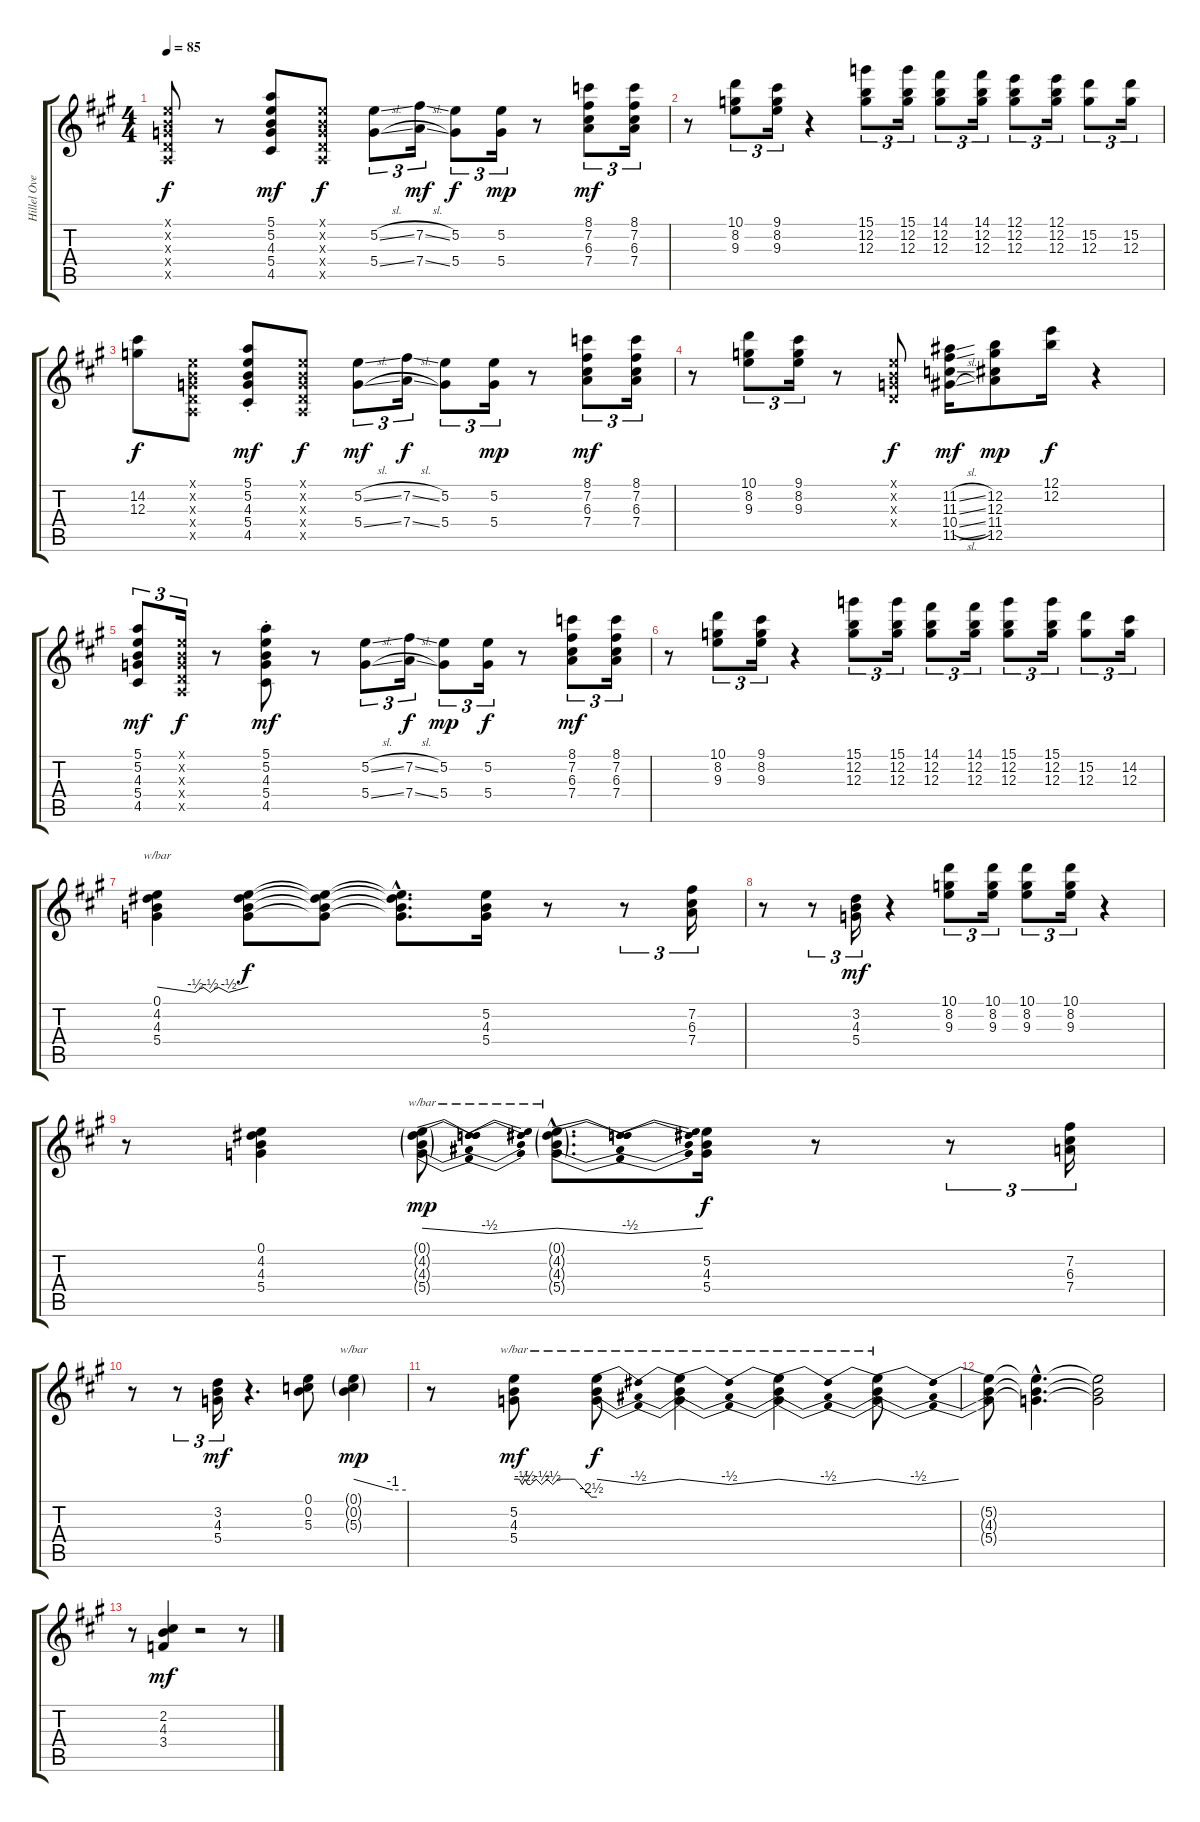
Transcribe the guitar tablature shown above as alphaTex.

\track ("Hillel Overdub" "Hillel Ove") {instrument slapbass1}
\staff {score tabs}
\tuning (E4 B3 G3 D3 A2 E2) {hide}
\ts (4 4)
\tempo 85
\clef g2
\ks a
(0.1{x} 0.2{x} 0.3{x} 0.4{x} 0.5{x}).8{dy f} r.8 (5.1 5.2 4.3 5.4 4.5).8{dy mf} (0.1{x} 0.2{x} 0.3{x} 0.4{x} 0.5{x}).8{dy f} (5.2{sl} 5.4{sl}).8{tu (3 2)} (7.2{sl} 7.4{sl}).16{tu (3 2) dy mf} (5.2 5.4).8{tu (3 2) dy f} (5.2 5.4).16{tu (3 2) dy mp} r.8 (8.1 7.2 6.3 7.4).8{tu (3 2) dy mf} (8.1 7.2 6.3 7.4).16{tu (3 2)} |
r.8 (10.1 8.2 9.3).8{tu (3 2)} (9.1 8.2 9.3).16{tu (3 2)} r.4 (15.1 12.2 12.3).8{tu (3 2)} (15.1 12.2 12.3).16{tu (3 2)} (14.1 12.2 12.3).8{tu (3 2)} (14.1 12.2 12.3).16{tu (3 2)} (12.1 12.2 12.3).8{tu (3 2)} (12.1 12.2 12.3).16{tu (3 2)} (15.2 12.3).8{tu (3 2)} (15.2 12.3).16{tu (3 2)} |
(14.2 12.3).8{dy f} (0.1{x} 0.2{x} 0.3{x} 0.4{x} 0.5{x}).8 (5.1{st} 5.2{st} 4.3{st} 5.4{st} 4.5{st}).8{dy mf} (0.1{x} 0.2{x} 0.3{x} 0.4{x} 0.5{x}).8{dy f} (5.2{sl} 5.4{sl}).8{tu (3 2) dy mf} (7.2{sl} 7.4{sl}).16{tu (3 2) dy f} (5.2 5.4).8{tu (3 2)} (5.2 5.4).16{tu (3 2) dy mp} r.8 (8.1 7.2 6.3 7.4).8{tu (3 2) dy mf} (8.1 7.2 6.3 7.4).16{tu (3 2)} |
r.8 (10.1 8.2 9.3).8{tu (3 2)} (9.1 8.2 9.3).16{tu (3 2)} r.8 (0.1{x} 0.2{x} 0.3{x} 0.4{x}).8{dy f} (11.2{sl} 11.3{sl} 10.4{sl} 11.5{sl}).16{dy mf} (12.2 12.3 11.4 12.5).8{dy mp} (12.1 12.2).16{dy f} r.4 |
(5.1 5.2 4.3 5.4 4.5).8{tu (3 2) dy mf} (0.1{x} 0.2{x} 0.3{x} 0.4{x} 0.5{x}).16{tu (3 2) dy f} r.8 (5.1{st} 5.2{st} 4.3{st} 5.4{st} 4.5{st}).8{dy mf} r.8 (5.2{sl} 5.4{sl}).8{tu (3 2)} (7.2{sl} 7.4{sl}).16{tu (3 2) dy f} (5.2 5.4).8{tu (3 2) dy mp} (5.2 5.4).16{tu (3 2) dy f} r.8 (8.1 7.2 6.3 7.4).8{tu (3 2) dy mf} (8.1 7.2 6.3 7.4).16{tu (3 2)} |
r.8 (10.1 8.2 9.3).8{tu (3 2)} (9.1 8.2 9.3).16{tu (3 2)} r.4 (15.1 12.2 12.3).8{tu (3 2)} (15.1 12.2 12.3).16{tu (3 2)} (14.1 12.2 12.3).8{tu (3 2)} (14.1 12.2 12.3).16{tu (3 2)} (15.1 12.2 12.3).8{tu (3 2)} (15.1 12.2 12.3).16{tu (3 2)} (15.2 12.3).8{tu (3 2)} (14.2 12.3).16{tu (3 2)} |
(0.1 4.2 4.3 5.4).4{tbe (custom default 0 0 25 -2 30 0 35 -2 40 0 47 -2 60 0)} (0.1{t} 4.2{t} 4.3{t} 5.4{t}).8{dy f} (0.1{t} 4.2{t} 4.3{t} 5.4{t}).8 (0.1{hac t} 4.2{hac t} 4.3{hac t} 5.4{hac t}).8{d} (5.2 4.3 5.4).16 r.8 r.8{tu (3 2)} (7.2 6.3 7.4).16{tu (3 2)} |
r.8 r.8{tu (3 2)} (3.2 4.3 5.4).16{tu (3 2) dy mf} r.4 (10.1 8.2 9.3).8{tu (3 2)} (10.1 8.2 9.3).16{tu (3 2)} (10.1 8.2 9.3).8{tu (3 2)} (10.1 8.2 9.3).16{tu (3 2)} r.4 |
r.8 (0.1 4.2 4.3 5.4).4 (0.1{g} 4.2{g} 4.3{g} 5.4{g}).8{tbe (dip default 0 0 30 -2 60 0) dy mp} (0.1{g hac} 4.2{g hac} 4.3{g hac} 5.4{g hac}).8{d tbe (dip default 0 0 30 -2 60 0)} (5.2 4.3 5.4).16{dy f} r.8 r.8{tu (3 2)} (7.2 6.3 7.4).16{tu (3 2)} |
r.8 r.8{tu (3 2)} (3.2 4.3 5.4).16{tu (3 2) dy mf} r.4{d} (0.1 0.2 5.3).8 (0.1{g} 0.2{g} 5.3{g}).4{tbe (custom default 0 0 45 -4 60 -4) dy mp} |
r.8 (5.2 4.3 5.4).8{tbe (custom default 0 0 4 0 6 -2 8 0 10 -2 12 -2 16 0 20 -2 24 0 28 -2 32 0 36 0 40 0 44 0 56 -10 60 -10) dy mf} (5.2{t} 4.3{t} 5.4{t}).8{tbe (dip default 0 0 30 -2 60 0) dy f} (5.2{t} 4.3{t} 5.4{t}).4{tbe (dip default 0 0 30 -2 60 0)} (5.2{t} 4.3{t} 5.4{t}).4{tbe (dip default 0 0 30 -2 60 0)} (5.2{t} 4.3{t} 5.4{t}).8{tbe (dip default 0 0 30 -2 60 0)} |
(5.2{t} 4.3{t} 5.4{t}).8 (5.2{hac t} 4.3{hac t} 5.4{hac t}).4{d} (5.2{t} 4.3{t} 5.4{t}).2 |
r.8 (2.2 4.3 3.4).4{dy mf} r.2 r.8
